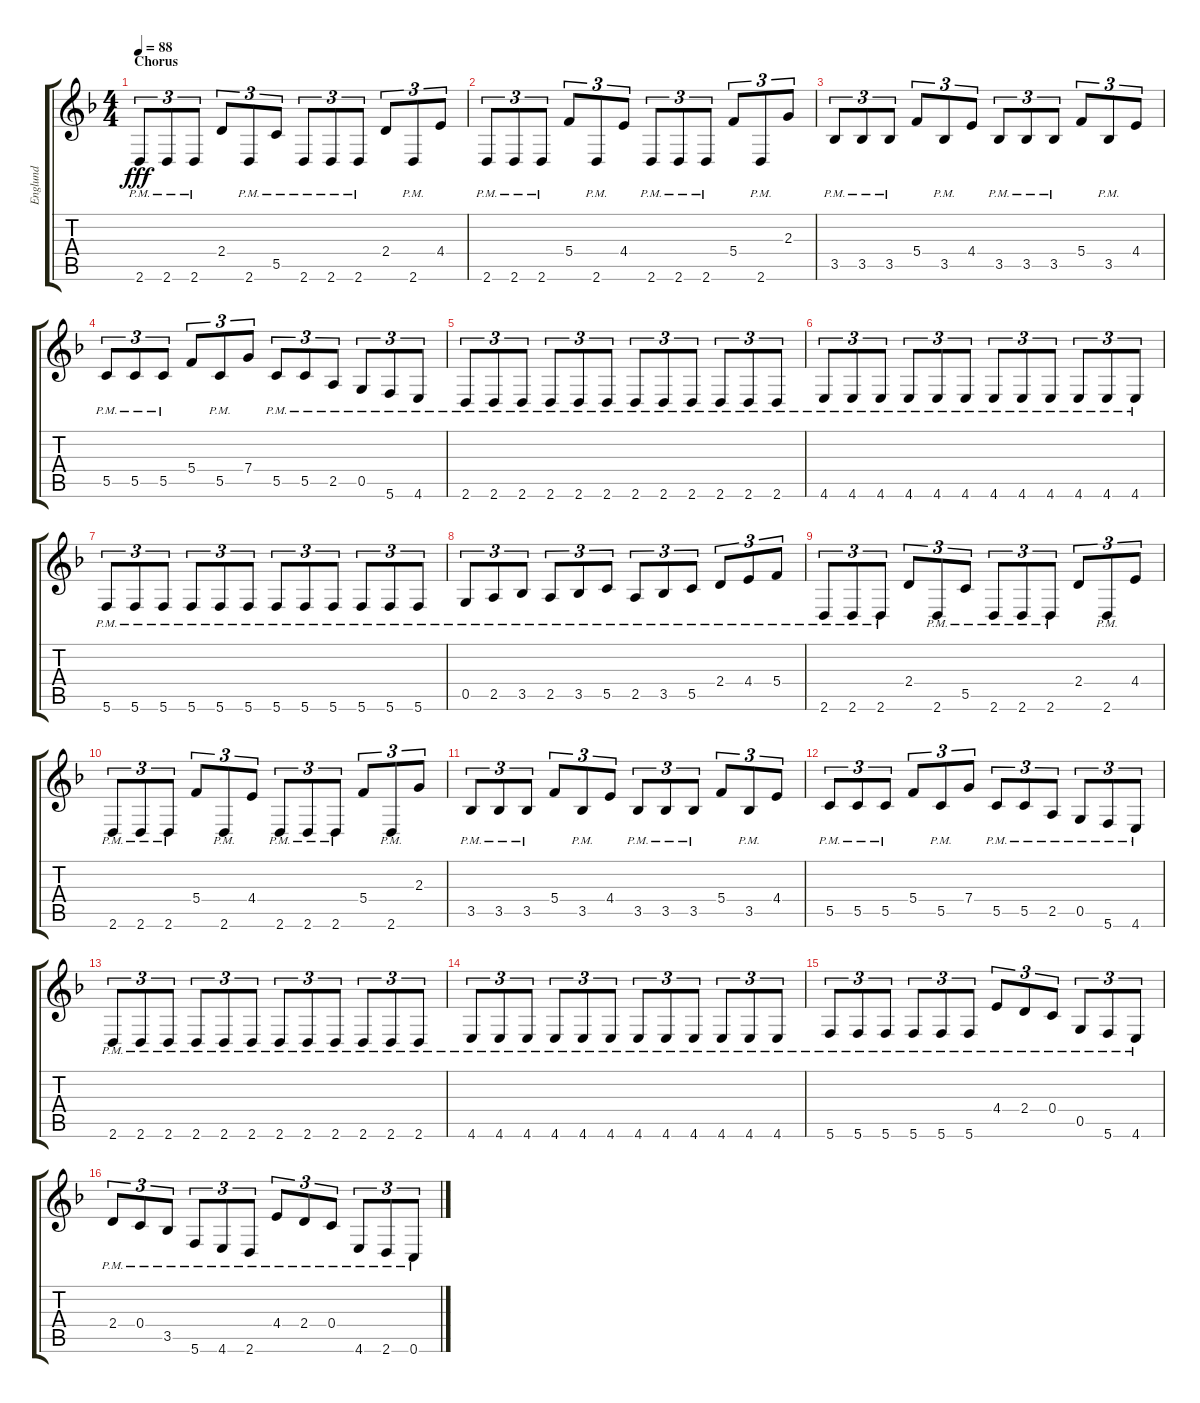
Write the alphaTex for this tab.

\track ("Englund" "Englund") {instrument distortionguitar}
\staff {score tabs}
\tuning (D4 A3 F3 C3 G2 C2) {hide}
\ts (4 4)
\section ("" "Chorus")
\tempo 88
\clef g2
\ks f
2.6{pm}.8{tu (3 2) dy fff} 2.6{pm}.8{tu (3 2)} 2.6{pm}.8{tu (3 2)} 2.4.8{tu (3 2)} 2.6{pm}.8{tu (3 2)} 5.5{pm}.8{tu (3 2)} 2.6{pm}.8{tu (3 2)} 2.6{pm}.8{tu (3 2)} 2.6{pm}.8{tu (3 2)} 2.4.8{tu (3 2)} 2.6{pm}.8{tu (3 2)} 4.4.8{tu (3 2)} |
2.6{pm}.8{tu (3 2)} 2.6{pm}.8{tu (3 2)} 2.6{pm}.8{tu (3 2)} 5.4.8{tu (3 2)} 2.6{pm}.8{tu (3 2)} 4.4.8{tu (3 2)} 2.6{pm}.8{tu (3 2)} 2.6{pm}.8{tu (3 2)} 2.6{pm}.8{tu (3 2)} 5.4.8{tu (3 2)} 2.6{pm}.8{tu (3 2)} 2.3.8{tu (3 2)} |
3.5{pm}.8{tu (3 2)} 3.5{pm}.8{tu (3 2)} 3.5{pm}.8{tu (3 2)} 5.4.8{tu (3 2)} 3.5{pm}.8{tu (3 2)} 4.4.8{tu (3 2)} 3.5{pm}.8{tu (3 2)} 3.5{pm}.8{tu (3 2)} 3.5{pm}.8{tu (3 2)} 5.4.8{tu (3 2)} 3.5{pm}.8{tu (3 2)} 4.4.8{tu (3 2)} |
5.5{pm}.8{tu (3 2)} 5.5{pm}.8{tu (3 2)} 5.5{pm}.8{tu (3 2)} 5.4.8{tu (3 2)} 5.5{pm}.8{tu (3 2)} 7.4.8{tu (3 2)} 5.5{pm}.8{tu (3 2)} 5.5{pm}.8{tu (3 2)} 2.5{pm}.8{tu (3 2)} 0.5{pm}.8{tu (3 2)} 5.6{pm}.8{tu (3 2)} 4.6{pm}.8{tu (3 2)} |
2.6{pm}.8{tu (3 2)} 2.6{pm}.8{tu (3 2)} 2.6{pm}.8{tu (3 2)} 2.6{pm}.8{tu (3 2)} 2.6{pm}.8{tu (3 2)} 2.6{pm}.8{tu (3 2)} 2.6{pm}.8{tu (3 2)} 2.6{pm}.8{tu (3 2)} 2.6{pm}.8{tu (3 2)} 2.6{pm}.8{tu (3 2)} 2.6{pm}.8{tu (3 2)} 2.6{pm}.8{tu (3 2)} |
4.6{pm}.8{tu (3 2)} 4.6{pm}.8{tu (3 2)} 4.6{pm}.8{tu (3 2)} 4.6{pm}.8{tu (3 2)} 4.6{pm}.8{tu (3 2)} 4.6{pm}.8{tu (3 2)} 4.6{pm}.8{tu (3 2)} 4.6{pm}.8{tu (3 2)} 4.6{pm}.8{tu (3 2)} 4.6{pm}.8{tu (3 2)} 4.6{pm}.8{tu (3 2)} 4.6{pm}.8{tu (3 2)} |
5.6{pm}.8{tu (3 2)} 5.6{pm}.8{tu (3 2)} 5.6{pm}.8{tu (3 2)} 5.6{pm}.8{tu (3 2)} 5.6{pm}.8{tu (3 2)} 5.6{pm}.8{tu (3 2)} 5.6{pm}.8{tu (3 2)} 5.6{pm}.8{tu (3 2)} 5.6{pm}.8{tu (3 2)} 5.6{pm}.8{tu (3 2)} 5.6{pm}.8{tu (3 2)} 5.6{pm}.8{tu (3 2)} |
0.5{pm}.8{tu (3 2)} 2.5{pm}.8{tu (3 2)} 3.5{pm}.8{tu (3 2)} 2.5{pm}.8{tu (3 2)} 3.5{pm}.8{tu (3 2)} 5.5{pm}.8{tu (3 2)} 2.5{pm}.8{tu (3 2)} 3.5{pm}.8{tu (3 2)} 5.5{pm}.8{tu (3 2)} 2.4{pm}.8{tu (3 2)} 4.4{pm}.8{tu (3 2)} 5.4{pm}.8{tu (3 2)} |
2.6{pm}.8{tu (3 2)} 2.6{pm}.8{tu (3 2)} 2.6{pm}.8{tu (3 2)} 2.4.8{tu (3 2)} 2.6{pm}.8{tu (3 2)} 5.5{pm}.8{tu (3 2)} 2.6{pm}.8{tu (3 2)} 2.6{pm}.8{tu (3 2)} 2.6{pm}.8{tu (3 2)} 2.4.8{tu (3 2)} 2.6{pm}.8{tu (3 2)} 4.4.8{tu (3 2)} |
2.6{pm}.8{tu (3 2)} 2.6{pm}.8{tu (3 2)} 2.6{pm}.8{tu (3 2)} 5.4.8{tu (3 2)} 2.6{pm}.8{tu (3 2)} 4.4.8{tu (3 2)} 2.6{pm}.8{tu (3 2)} 2.6{pm}.8{tu (3 2)} 2.6{pm}.8{tu (3 2)} 5.4.8{tu (3 2)} 2.6{pm}.8{tu (3 2)} 2.3.8{tu (3 2)} |
3.5{pm}.8{tu (3 2)} 3.5{pm}.8{tu (3 2)} 3.5{pm}.8{tu (3 2)} 5.4.8{tu (3 2)} 3.5{pm}.8{tu (3 2)} 4.4.8{tu (3 2)} 3.5{pm}.8{tu (3 2)} 3.5{pm}.8{tu (3 2)} 3.5{pm}.8{tu (3 2)} 5.4.8{tu (3 2)} 3.5{pm}.8{tu (3 2)} 4.4.8{tu (3 2)} |
5.5{pm}.8{tu (3 2)} 5.5{pm}.8{tu (3 2)} 5.5{pm}.8{tu (3 2)} 5.4.8{tu (3 2)} 5.5{pm}.8{tu (3 2)} 7.4.8{tu (3 2)} 5.5{pm}.8{tu (3 2)} 5.5{pm}.8{tu (3 2)} 2.5{pm}.8{tu (3 2)} 0.5{pm}.8{tu (3 2)} 5.6{pm}.8{tu (3 2)} 4.6{pm}.8{tu (3 2)} |
2.6{pm}.8{tu (3 2)} 2.6{pm}.8{tu (3 2)} 2.6{pm}.8{tu (3 2)} 2.6{pm}.8{tu (3 2)} 2.6{pm}.8{tu (3 2)} 2.6{pm}.8{tu (3 2)} 2.6{pm}.8{tu (3 2)} 2.6{pm}.8{tu (3 2)} 2.6{pm}.8{tu (3 2)} 2.6{pm}.8{tu (3 2)} 2.6{pm}.8{tu (3 2)} 2.6{pm}.8{tu (3 2)} |
4.6{pm}.8{tu (3 2)} 4.6{pm}.8{tu (3 2)} 4.6{pm}.8{tu (3 2)} 4.6{pm}.8{tu (3 2)} 4.6{pm}.8{tu (3 2)} 4.6{pm}.8{tu (3 2)} 4.6{pm}.8{tu (3 2)} 4.6{pm}.8{tu (3 2)} 4.6{pm}.8{tu (3 2)} 4.6{pm}.8{tu (3 2)} 4.6{pm}.8{tu (3 2)} 4.6{pm}.8{tu (3 2)} |
5.6{pm}.8{tu (3 2)} 5.6{pm}.8{tu (3 2)} 5.6{pm}.8{tu (3 2)} 5.6{pm}.8{tu (3 2)} 5.6{pm}.8{tu (3 2)} 5.6{pm}.8{tu (3 2)} 4.4{pm}.8{tu (3 2)} 2.4{pm}.8{tu (3 2)} 0.4{pm}.8{tu (3 2)} 0.5{pm}.8{tu (3 2)} 5.6{pm}.8{tu (3 2)} 4.6{pm}.8{tu (3 2)} |
2.4{pm}.8{tu (3 2)} 0.4{pm}.8{tu (3 2)} 3.5{pm}.8{tu (3 2)} 5.6{pm}.8{tu (3 2)} 4.6{pm}.8{tu (3 2)} 2.6{pm}.8{tu (3 2)} 4.4{pm}.8{tu (3 2)} 2.4{pm}.8{tu (3 2)} 0.4{pm}.8{tu (3 2)} 4.6{pm}.8{tu (3 2)} 2.6{pm}.8{tu (3 2)} 0.6{pm}.8{tu (3 2)}
